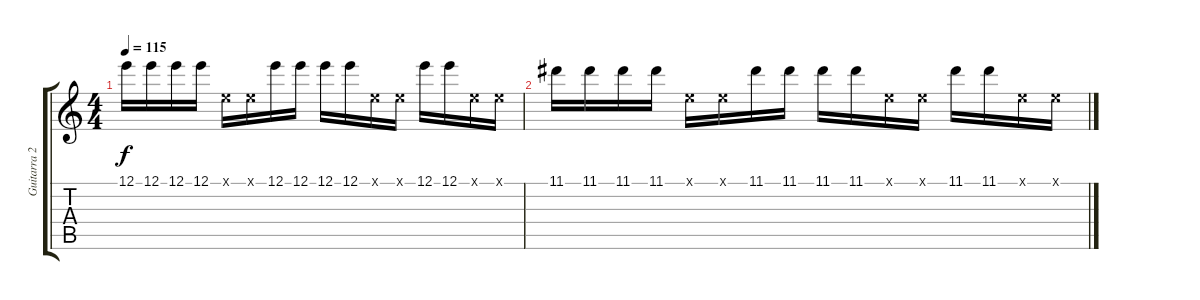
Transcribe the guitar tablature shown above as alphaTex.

\track ("Guitarra 2" "Guitarra 2") {instrument acousticguitarnylon}
\staff {score tabs}
\tuning (E4 B3 G3 D3 A2 E2) {hide}
\ts (4 4)
\tempo 115
\clef g2
\ks c
12.1.16{dy f instrument overdrivenguitar} 12.1.16 12.1.16 12.1.16 0.1{x}.16 0.1{x}.16 12.1.16 12.1.16 12.1.16 12.1.16 0.1{x}.16 0.1{x}.16 12.1.16 12.1.16 0.1{x}.16 0.1{x}.16 |
11.1.16{instrument overdrivenguitar} 11.1.16 11.1.16 11.1.16 0.1{x}.16 0.1{x}.16 11.1.16 11.1.16 11.1.16 11.1.16 0.1{x}.16 0.1{x}.16 11.1.16 11.1.16 0.1{x}.16 0.1{x}.16
